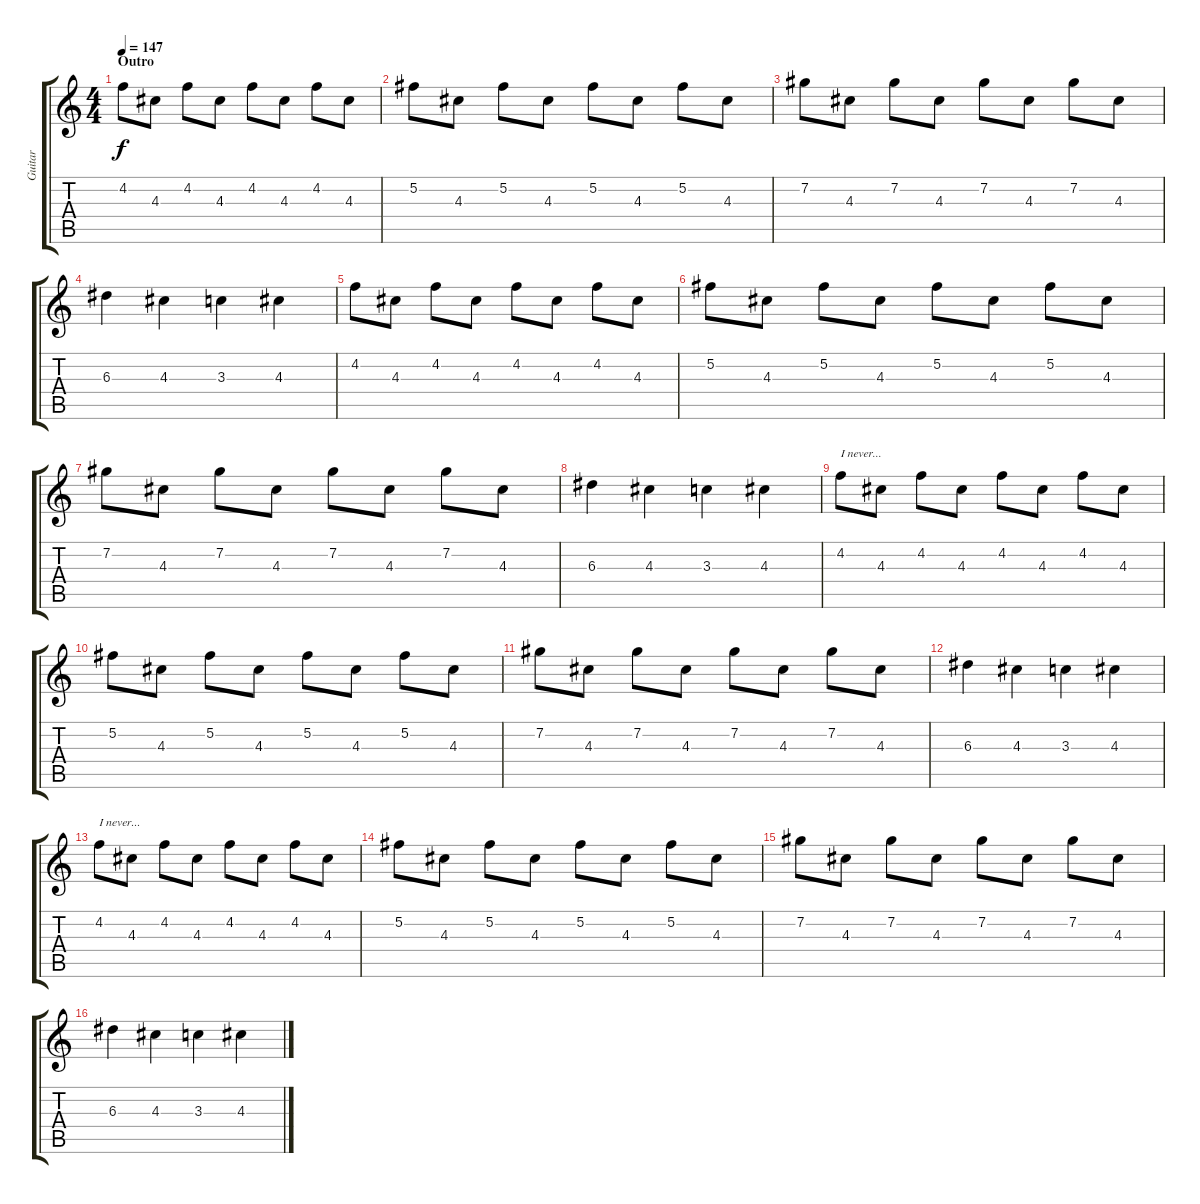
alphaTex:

\track ("Guitar" "Guitar") {instrument overdrivenguitar}
\staff {score tabs}
\tuning (Gb4 Db4 A3 E3 B2 Gb2) {hide}
\ts (4 4)
\section ("" "Outro")
\tempo 147
\clef g2
\ks c
4.2.8{dy f} 4.3.8 4.2.8 4.3.8 4.2.8 4.3.8 4.2.8 4.3.8 |
5.2.8 4.3.8 5.2.8 4.3.8 5.2.8 4.3.8 5.2.8 4.3.8 |
7.2.8 4.3.8 7.2.8 4.3.8 7.2.8 4.3.8 7.2.8 4.3.8 |
6.3.4 4.3.4 3.3.4 4.3.4 |
4.2.8 4.3.8 4.2.8 4.3.8 4.2.8 4.3.8 4.2.8 4.3.8 |
5.2.8 4.3.8 5.2.8 4.3.8 5.2.8 4.3.8 5.2.8 4.3.8 |
7.2.8 4.3.8 7.2.8 4.3.8 7.2.8 4.3.8 7.2.8 4.3.8 |
6.3.4 4.3.4 3.3.4 4.3.4 |
4.2.8{txt "I never..."} 4.3.8 4.2.8 4.3.8 4.2.8 4.3.8 4.2.8 4.3.8 |
5.2.8 4.3.8 5.2.8 4.3.8 5.2.8 4.3.8 5.2.8 4.3.8 |
7.2.8 4.3.8 7.2.8 4.3.8 7.2.8 4.3.8 7.2.8 4.3.8 |
6.3.4 4.3.4 3.3.4 4.3.4 |
4.2.8{txt "I never..."} 4.3.8 4.2.8 4.3.8 4.2.8 4.3.8 4.2.8 4.3.8 |
5.2.8 4.3.8 5.2.8 4.3.8 5.2.8 4.3.8 5.2.8 4.3.8 |
7.2.8 4.3.8 7.2.8 4.3.8 7.2.8 4.3.8 7.2.8 4.3.8 |
6.3.4 4.3.4 3.3.4 4.3.4
